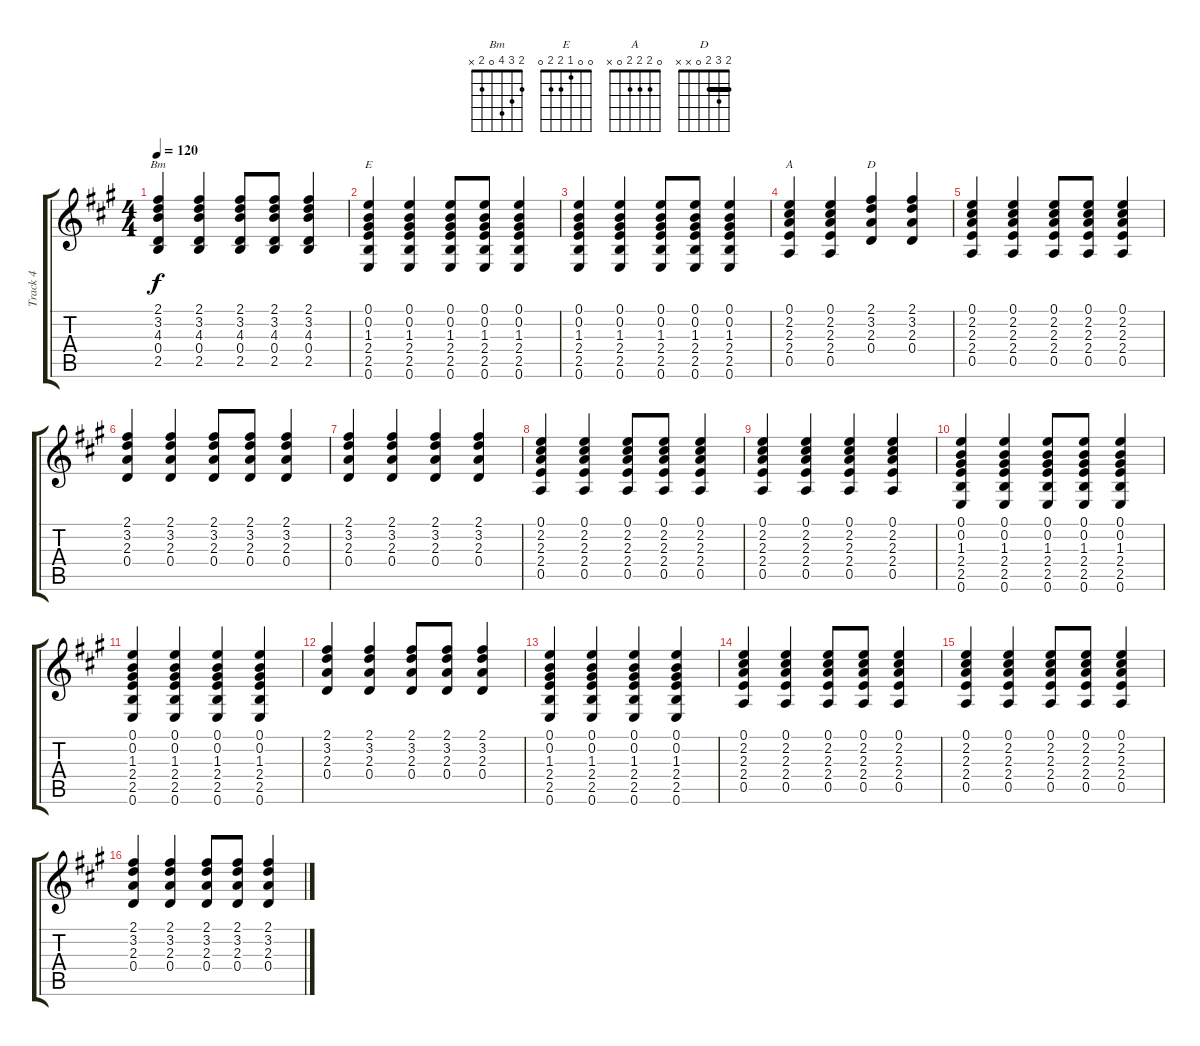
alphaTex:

\track ("Track 4" "Track 4") {instrument acousticguitarnylon}
\staff {score tabs}
\tuning (E4 B3 G3 D3 A2 E2) {hide}
\chord ("Bm" 2 3 4 0 2 x)
\chord ("E" 0 0 1 2 2 0)
\chord ("A" 0 2 2 2 0 x)
\chord ("D" 2 3 2 0 x x) {barre 2}
\ts (4 4)
\tempo 120
\clef g2
\ks a
(2.1 3.2 4.3 0.4 2.5).4{ch "Bm" dy f} (2.1 3.2 4.3 0.4 2.5).4 (2.1 3.2 4.3 0.4 2.5).8 (2.1 3.2 4.3 0.4 2.5).8 (2.1 3.2 4.3 0.4 2.5).4 |
(0.1 0.2 1.3 2.4 2.5 0.6).4{ch "E"} (0.1 0.2 1.3 2.4 2.5 0.6).4 (0.1 0.2 1.3 2.4 2.5 0.6).8 (0.1 0.2 1.3 2.4 2.5 0.6).8 (0.1 0.2 1.3 2.4 2.5 0.6).4 |
(0.1 0.2 1.3 2.4 2.5 0.6).4 (0.1 0.2 1.3 2.4 2.5 0.6).4 (0.1 0.2 1.3 2.4 2.5 0.6).8 (0.1 0.2 1.3 2.4 2.5 0.6).8 (0.1 0.2 1.3 2.4 2.5 0.6).4 |
(0.1 2.2 2.3 2.4 0.5).4{ch "A"} (0.1 2.2 2.3 2.4 0.5).4 (2.1 3.2 2.3 0.4).4{ch "D"} (2.1 3.2 2.3 0.4).4 |
(0.1 2.2 2.3 2.4 0.5).4 (0.1 2.2 2.3 2.4 0.5).4 (0.1 2.2 2.3 2.4 0.5).8 (0.1 2.2 2.3 2.4 0.5).8 (0.1 2.2 2.3 2.4 0.5).4 |
(2.1 3.2 2.3 0.4).4 (2.1 3.2 2.3 0.4).4 (2.1 3.2 2.3 0.4).8 (2.1 3.2 2.3 0.4).8 (2.1 3.2 2.3 0.4).4 |
(2.1 3.2 2.3 0.4).4 (2.1 3.2 2.3 0.4).4 (2.1 3.2 2.3 0.4).4 (2.1 3.2 2.3 0.4).4 |
(0.1 2.2 2.3 2.4 0.5).4 (0.1 2.2 2.3 2.4 0.5).4 (0.1 2.2 2.3 2.4 0.5).8 (0.1 2.2 2.3 2.4 0.5).8 (0.1 2.2 2.3 2.4 0.5).4 |
(0.1 2.2 2.3 2.4 0.5).4 (0.1 2.2 2.3 2.4 0.5).4 (0.1 2.2 2.3 2.4 0.5).4 (0.1 2.2 2.3 2.4 0.5).4 |
(0.1 0.2 1.3 2.4 2.5 0.6).4 (0.1 0.2 1.3 2.4 2.5 0.6).4 (0.1 0.2 1.3 2.4 2.5 0.6).8 (0.1 0.2 1.3 2.4 2.5 0.6).8 (0.1 0.2 1.3 2.4 2.5 0.6).4 |
(0.1 0.2 1.3 2.4 2.5 0.6).4 (0.1 0.2 1.3 2.4 2.5 0.6).4 (0.1 0.2 1.3 2.4 2.5 0.6).4 (0.1 0.2 1.3 2.4 2.5 0.6).4 |
(2.1 3.2 2.3 0.4).4 (2.1 3.2 2.3 0.4).4 (2.1 3.2 2.3 0.4).8 (2.1 3.2 2.3 0.4).8 (2.1 3.2 2.3 0.4).4 |
(0.1 0.2 1.3 2.4 2.5 0.6).4 (0.1 0.2 1.3 2.4 2.5 0.6).4 (0.1 0.2 1.3 2.4 2.5 0.6).4 (0.1 0.2 1.3 2.4 2.5 0.6).4 |
(0.1 2.2 2.3 2.4 0.5).4 (0.1 2.2 2.3 2.4 0.5).4 (0.1 2.2 2.3 2.4 0.5).8 (0.1 2.2 2.3 2.4 0.5).8 (0.1 2.2 2.3 2.4 0.5).4 |
(0.1 2.2 2.3 2.4 0.5).4 (0.1 2.2 2.3 2.4 0.5).4 (0.1 2.2 2.3 2.4 0.5).8 (0.1 2.2 2.3 2.4 0.5).8 (0.1 2.2 2.3 2.4 0.5).4 |
(2.1 3.2 2.3 0.4).4 (2.1 3.2 2.3 0.4).4 (2.1 3.2 2.3 0.4).8 (2.1 3.2 2.3 0.4).8 (2.1 3.2 2.3 0.4).4
